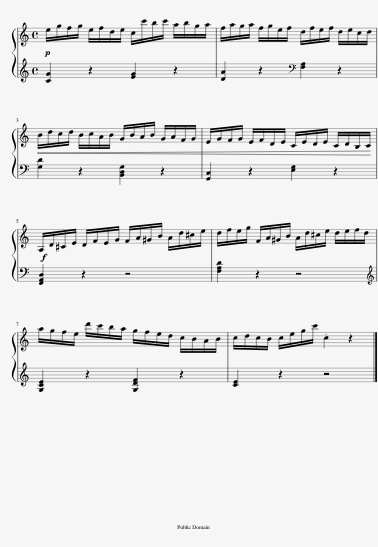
X:1
%%score { 1 | 2 }
L:1/8
M:4/4
I:linebreak $
K:C
V:1 treble
V:2 treble
V:1
!p! e/g/f/g/ e/f/d/e/ c/c'/b/c'/ a/b/g/a/ | f/a/g/a/ f/g/e/f/ d/f/e/f/ d/e/c/d/ |$ B/d/c/d/ B/c/A/B/ G/B/A/B/ G/A/F/G/ | E/G/F/G/ E/F/D/E/ C/E/D/E/ C/D/B,/C/ |$ A,/D/^C/E/ D/F/E/G/ F/A/^G/B/ A/d/^c/e/ | %5
 d/f/e/g/ F/A/^G/B/ A/d/^c/e/ d/e/f/d/ |$ a/g/f/e/ d'/c'/b/a/ g/f/e/d/ c/B/A/B/ | c/d/c/B/ c/e/g/c'/ .c2 z2 |] %8
V:2
 [CG]2 z2 [EG]2 z2 | [DA]2 z2[K:bass] [F,A,]2 z2 |$!<(! [G,D]2 z2 [B,,D,G,]2 z2!<)! | [G,,C,]2 z2 [E,G,]2 z2 |$!f! [F,,A,,D,]2 z2 z4 | %5
 [F,A,D]2 z2 z4 |$[K:treble] [G,CE]2 z2 [G,DF]2 z2 | [CE]2 z2 z4 |] %8
